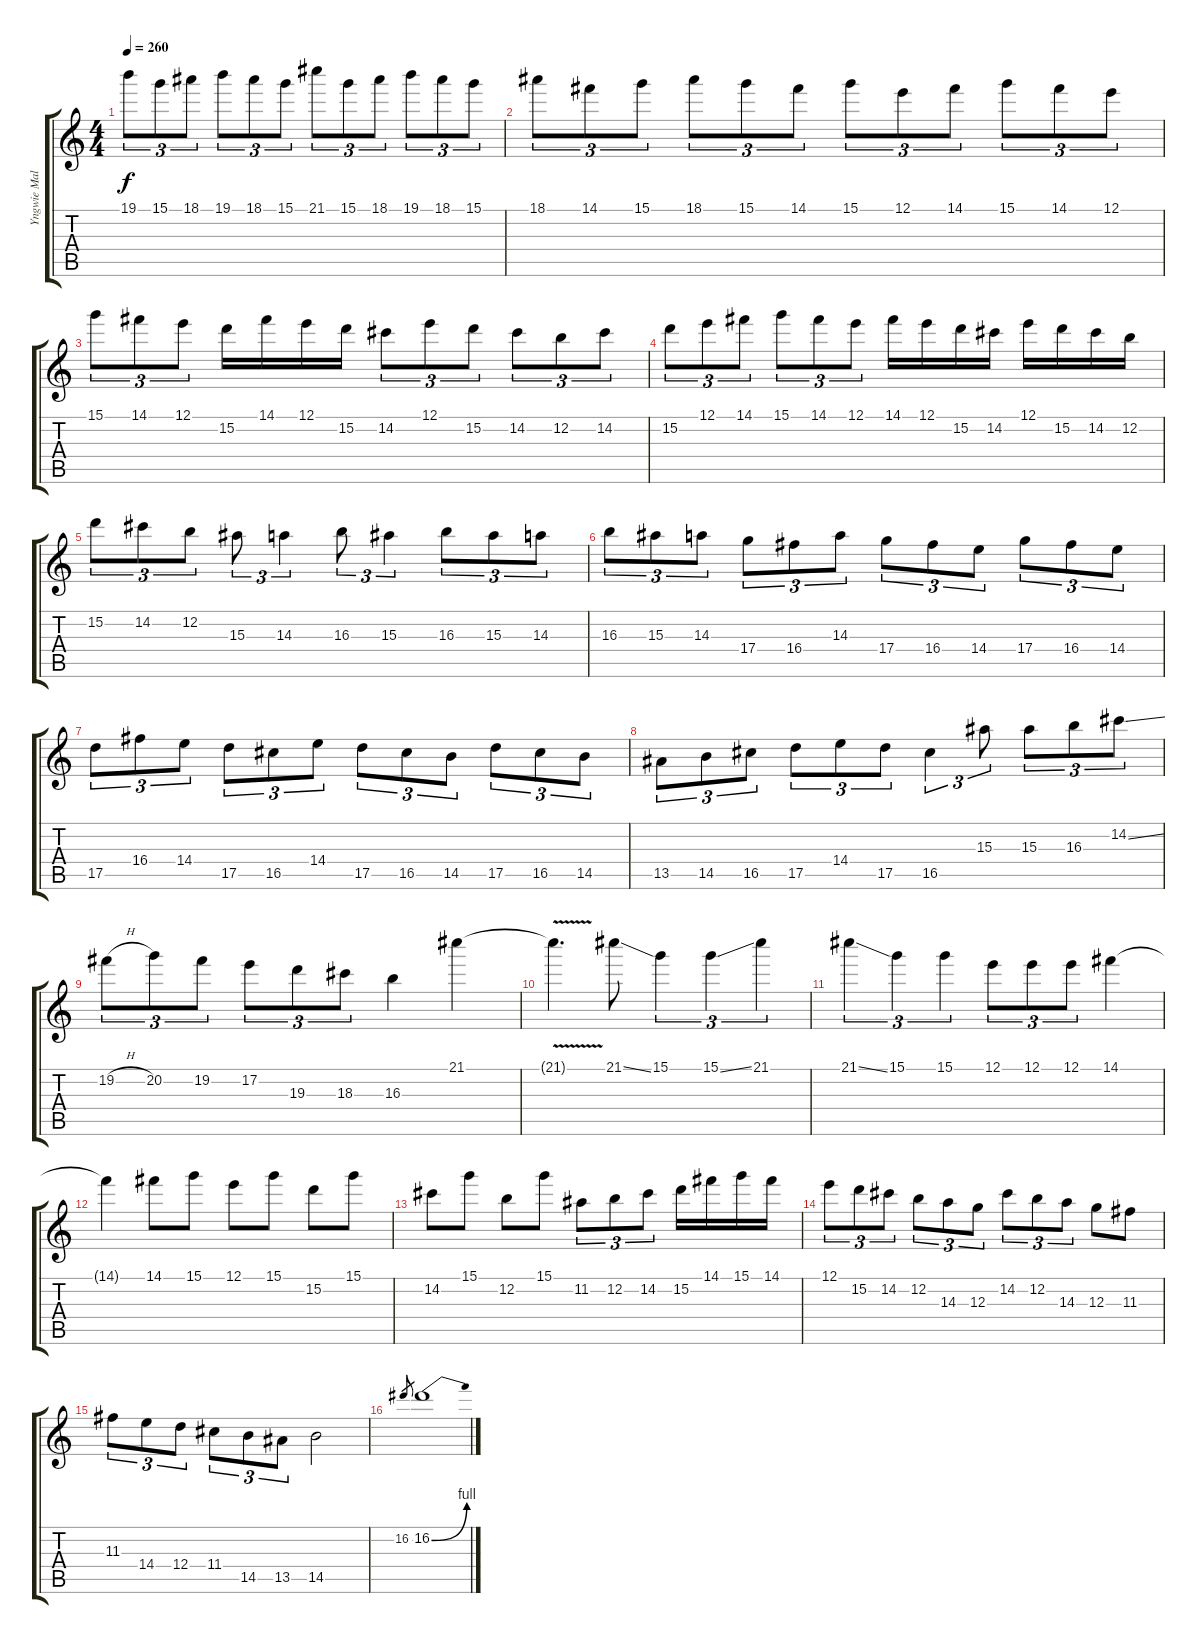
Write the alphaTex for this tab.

\track ("Yngwie Malmsteen Solo Guitar" "Yngwie Mal") {instrument acousticguitarsteel}
\staff {score tabs}
\tuning (E4 B3 G3 D3 A2 E2) {hide}
\ts (4 4)
\tempo 260
\clef g2
\ks c
19.1.8{tu (3 2) dy f} 15.1.8{tu (3 2)} 18.1.8{tu (3 2)} 19.1.8{tu (3 2)} 18.1.8{tu (3 2)} 15.1.8{tu (3 2)} 21.1.8{tu (3 2)} 15.1.8{tu (3 2)} 18.1.8{tu (3 2)} 19.1.8{tu (3 2)} 18.1.8{tu (3 2)} 15.1.8{tu (3 2)} |
18.1.8{tu (3 2)} 14.1.8{tu (3 2)} 15.1.8{tu (3 2)} 18.1.8{tu (3 2)} 15.1.8{tu (3 2)} 14.1.8{tu (3 2)} 15.1.8{tu (3 2)} 12.1.8{tu (3 2)} 14.1.8{tu (3 2)} 15.1.8{tu (3 2)} 14.1.8{tu (3 2)} 12.1.8{tu (3 2)} |
15.1.8{tu (3 2)} 14.1.8{tu (3 2)} 12.1.8{tu (3 2)} 15.2.16 14.1.16 12.1.16 15.2.16 14.2.8{tu (3 2)} 12.1.8{tu (3 2)} 15.2.8{tu (3 2)} 14.2.8{tu (3 2)} 12.2.8{tu (3 2)} 14.2.8{tu (3 2)} |
15.2.8{tu (3 2)} 12.1.8{tu (3 2)} 14.1.8{tu (3 2)} 15.1.8{tu (3 2)} 14.1.8{tu (3 2)} 12.1.8{tu (3 2)} 14.1.16 12.1.16 15.2.16 14.2.16 12.1.16 15.2.16 14.2.16 12.2.16 |
15.2.8{tu (3 2)} 14.2.8{tu (3 2)} 12.2.8{tu (3 2)} 15.3.8{tu (3 2)} 14.3.4{tu (3 2)} 16.3.8{tu (3 2)} 15.3.4{tu (3 2)} 16.3.8{tu (3 2)} 15.3.8{tu (3 2)} 14.3.8{tu (3 2)} |
16.3.8{tu (3 2)} 15.3.8{tu (3 2)} 14.3.8{tu (3 2)} 17.4.8{tu (3 2)} 16.4.8{tu (3 2)} 14.3.8{tu (3 2)} 17.4.8{tu (3 2)} 16.4.8{tu (3 2)} 14.4.8{tu (3 2)} 17.4.8{tu (3 2)} 16.4.8{tu (3 2)} 14.4.8{tu (3 2)} |
17.5.8{tu (3 2)} 16.4.8{tu (3 2)} 14.4.8{tu (3 2)} 17.5.8{tu (3 2)} 16.5.8{tu (3 2)} 14.4.8{tu (3 2)} 17.5.8{tu (3 2)} 16.5.8{tu (3 2)} 14.5.8{tu (3 2)} 17.5.8{tu (3 2)} 16.5.8{tu (3 2)} 14.5.8{tu (3 2)} |
13.5.8{tu (3 2)} 14.5.8{tu (3 2)} 16.5.8{tu (3 2)} 17.5.8{tu (3 2)} 14.4.8{tu (3 2)} 17.5.8{tu (3 2)} 16.5.4{tu (3 2)} 15.3.8{tu (3 2)} 15.3.8{tu (3 2)} 16.3.8{tu (3 2)} 14.2{ss}.8{tu (3 2)} |
19.2{h}.8{tu (3 2)} 20.2.8{tu (3 2)} 19.2.8{tu (3 2)} 17.2.8{tu (3 2)} 19.3.8{tu (3 2)} 18.3.8{tu (3 2)} 16.3.4 21.1.4 |
21.1{v t}.4{d} 21.1{ss}.8 15.1.4{tu (3 2)} 15.1{ss}.4{tu (3 2)} 21.1.4{tu (3 2)} |
21.1{ss}.4{tu (3 2)} 15.1.4{tu (3 2)} 15.1.4{tu (3 2)} 12.1.8{tu (3 2)} 12.1.8{tu (3 2)} 12.1.8{tu (3 2)} 14.1.4 |
14.1{t}.4 14.1.8 15.1.8 12.1.8 15.1.8 15.2.8 15.1.8 |
14.2.8 15.1.8 12.2.8 15.1.8 11.2.8{tu (3 2)} 12.2.8{tu (3 2)} 14.2.8{tu (3 2)} 15.2.16 14.1.16 15.1.16 14.1.16 |
12.1.8{tu (3 2)} 15.2.8{tu (3 2)} 14.2.8{tu (3 2)} 12.2.8{tu (3 2)} 14.3.8{tu (3 2)} 12.3.8{tu (3 2)} 14.2.8{tu (3 2)} 12.2.8{tu (3 2)} 14.3.8{tu (3 2)} 12.3.8 11.3.8 |
11.3.8{tu (3 2)} 14.4.8{tu (3 2)} 12.4.8{tu (3 2)} 11.4.8{tu (3 2)} 14.5.8{tu (3 2)} 13.5.8{tu (3 2)} 14.5.2 |
16.2.8{gr} 16.2{be (bend 0 0 60 4)}.1
